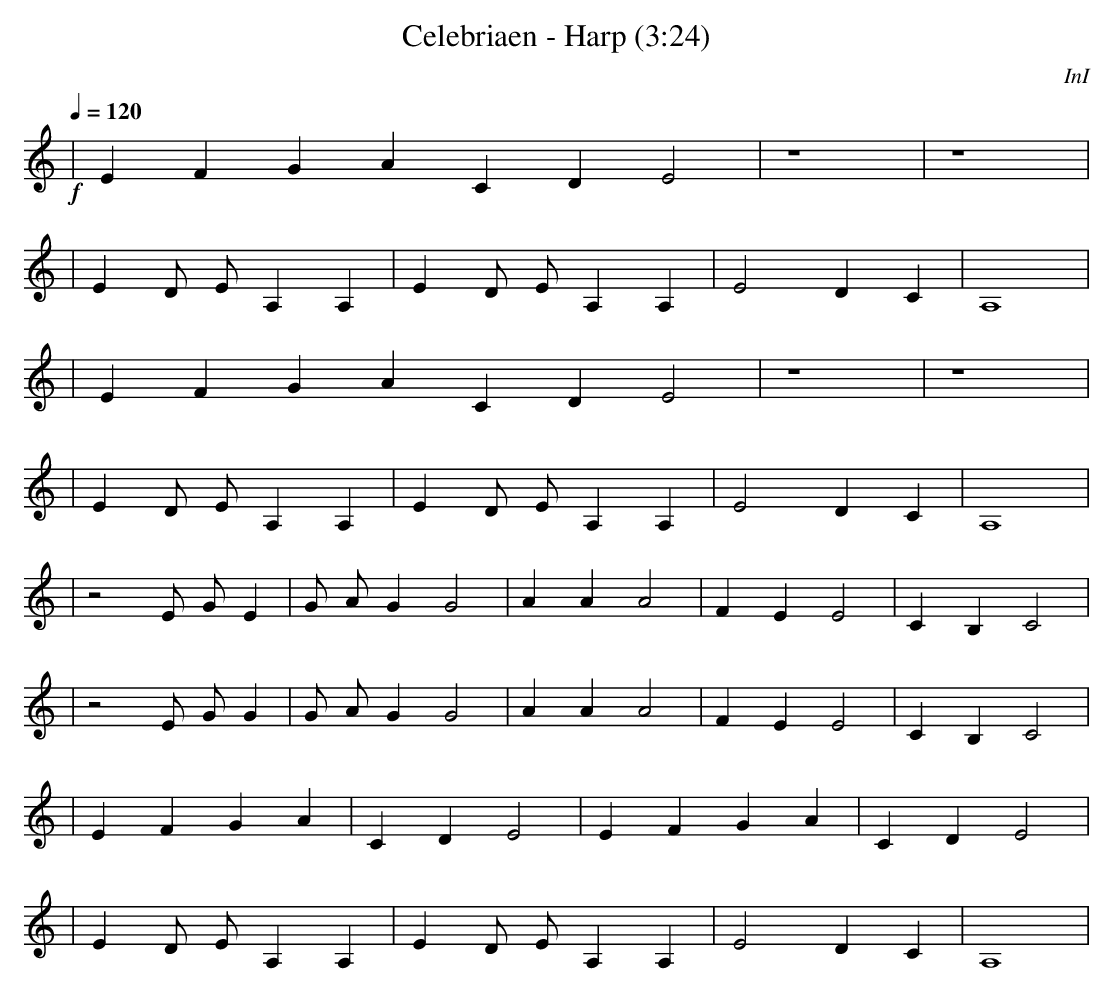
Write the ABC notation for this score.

X:1
T:Celebriaen - Harp (3:24)
C: InI
L:1/4
Q:120
K:C
+f+
| E F G A C D E2 | z4 | z4 |
| E D/2 E/2 A, A, | E D/2 E/2 A, A, | E2 D C | A,4 |
| E F G A C D E2 | z4 | z4 |
| E D/2 E/2 A, A, | E D/2 E/2 A, A, | E2 D C | A,4 |
| z2 E/2 G/2 E | G/2 A/2 G G2 | A A A2 | F E E2 | C B, C2 |
| z2 E/2 G/2 G | G/2 A/2 G G2 | A A A2 | F E E2 | C B, C2 |
| E F G A | C D E2 | E F G A | C D E2 |
| E D/2 E/2 A, A, | E D/2 E/2 A, A, | E2 D C | A,4 |

| E F G A C D E2 | z4 | z4 |
| E D/2 E/2 A, A, | E D/2 E/2 A, A, | E2 D C | A,4 |
| E F G A C D E2 | z4 | z4 |
| E D/2 E/2 A, A, | E D/2 E/2 A, A, | E2 D C | A,4 |
| z2 E/2 G/2 E | G/2 A/2 G G2 | A A A2 | F E E2 | C B, C2 |
| z2 E/2 G/2 G | G/2 A/2 G G2 | A A A2 | F E E2 | C B, C2 |
| E F G A | C D E2 | E F G A | C D E2 |
| E D/2 E/2 A, A, | E D/2 E/2 A, A, | E2 D C | A,4 |

| E F G A C D E2 | z4 | z4 |
| E D/2 E/2 A, A, | E D/2 E/2 A, A, | E2 D C | A,4 |
| E F G A C D E2 | z4 | z4 |
| E D/2 E/2 A, A, | E D/2 E/2 A, A, | E2 D C | A,4 |
| z2 E/2 G/2 E | G/2 A/2 G G2 | A A A2 | F E E2 | C B, C2 |
| z2 E/2 G/2 G | G/2 A/2 G G2 | A A A2 | F E E2 | C B, C2 |
| E F G A | C D E2 | E F G A | C D E2 |
| E D/2 E/2 A, A, | E D/2 E/2 A, A, | E2 D C | A,4 |
